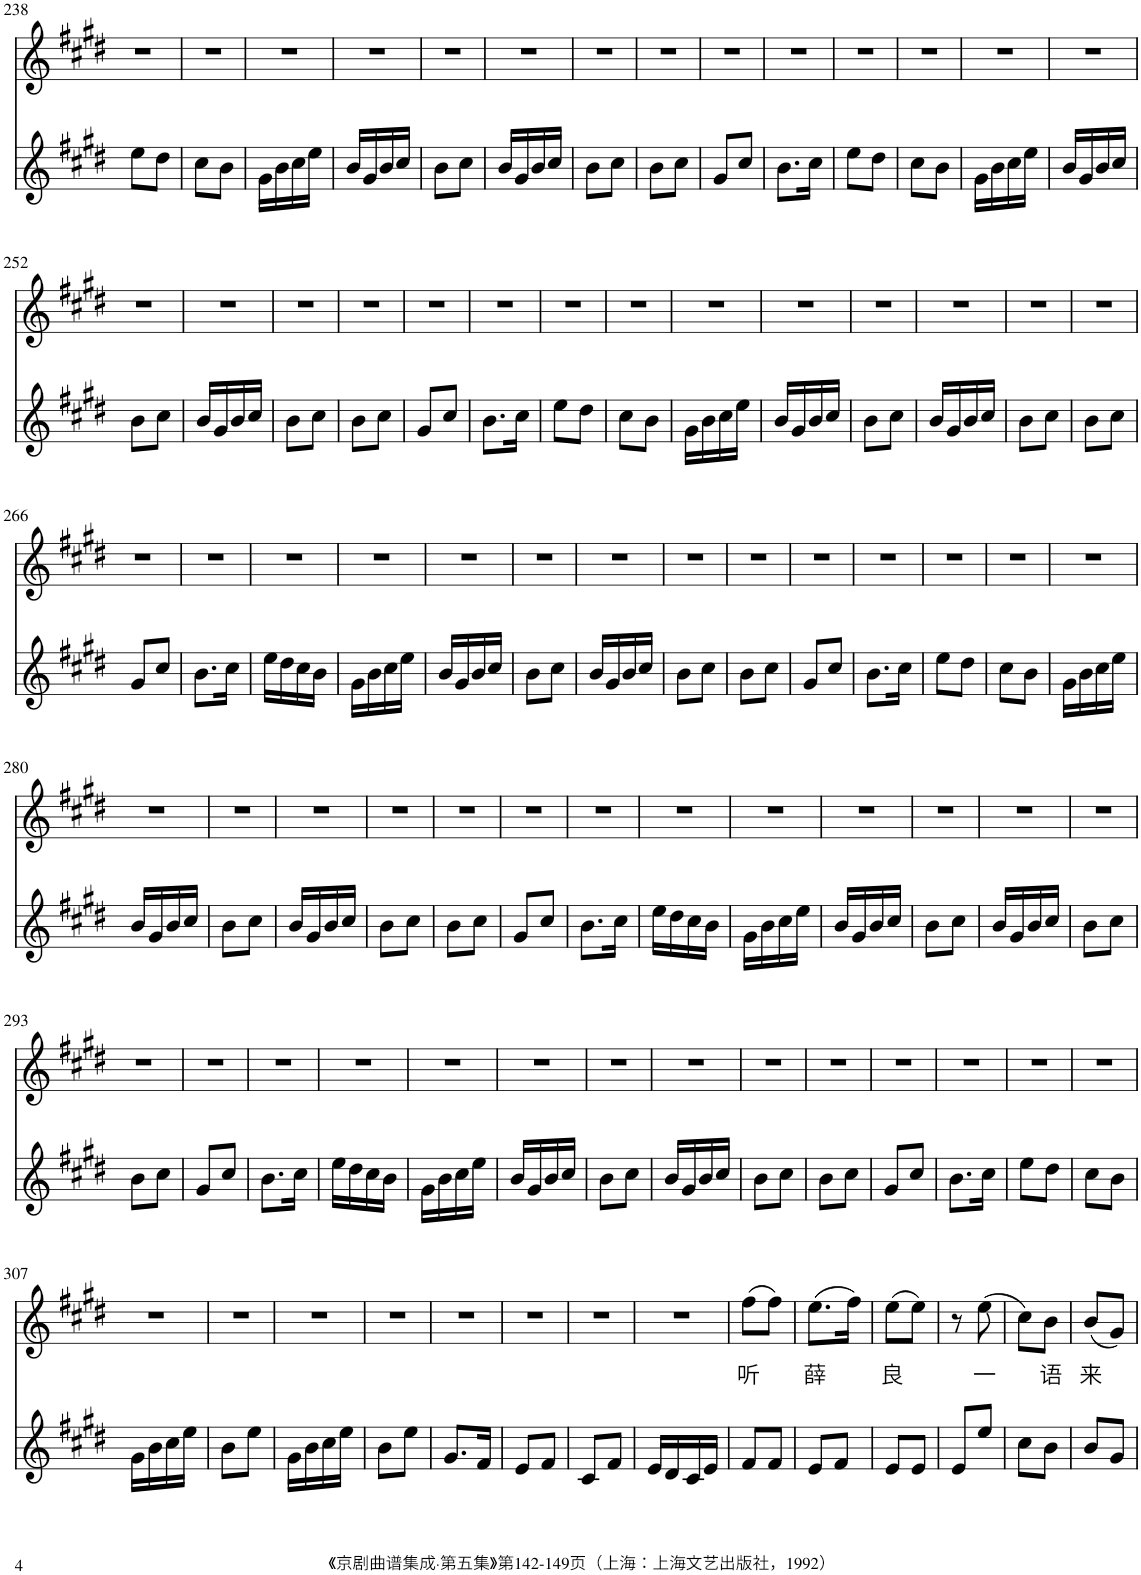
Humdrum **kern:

**kern	**kern	**text
*part2	*part1	*part1
*staff2	*staff1	*staff1
*I"Piano	*I"Piano	*
*I'Pno	*I'Pno	*
!!LO:PB:g=z
*clefG2	*clefG2	*
*k[f#c#g#d#]	*k[f#c#g#d#]	*
*M1/4	*M1/4	*
=238	=238	=238
8ee\L	4r	.
8dd#\J	.	.
=239	=239	=239
8cc#\L	4r	.
8b\J	.	.
=240	=240	=240
16g#\LL	4r	.
16b\	.	.
16cc#\	.	.
16ee\JJ	.	.
=241	=241	=241
16b/LL	4r	.
16g#/	.	.
16b/	.	.
16cc#/JJ	.	.
=242	=242	=242
8b\L	4r	.
8cc#\J	.	.
=243	=243	=243
16b/LL	4r	.
16g#/	.	.
16b/	.	.
16cc#/JJ	.	.
=244	=244	=244
8b\L	4r	.
8cc#\J	.	.
=245	=245	=245
8b\L	4r	.
8cc#\J	.	.
=246	=246	=246
8g#/L	4r	.
8cc#/J	.	.
=247	=247	=247
8.b\L	4r	.
16cc#\Jk	.	.
=248	=248	=248
8ee\L	4r	.
8dd#\J	.	.
=249	=249	=249
8cc#\L	4r	.
8b\J	.	.
=250	=250	=250
16g#\LL	4r	.
16b\	.	.
16cc#\	.	.
16ee\JJ	.	.
=251	=251	=251
16b/LL	4r	.
16g#/	.	.
16b/	.	.
16cc#/JJ	.	.
!!LO:LB:g=z
=252	=252	=252
8b\L	4r	.
8cc#\J	.	.
=253	=253	=253
16b/LL	4r	.
16g#/	.	.
16b/	.	.
16cc#/JJ	.	.
=254	=254	=254
8b\L	4r	.
8cc#\J	.	.
=255	=255	=255
8b\L	4r	.
8cc#\J	.	.
=256	=256	=256
8g#/L	4r	.
8cc#/J	.	.
=257	=257	=257
8.b\L	4r	.
16cc#\Jk	.	.
=258	=258	=258
8ee\L	4r	.
8dd#\J	.	.
=259	=259	=259
8cc#\L	4r	.
8b\J	.	.
=260	=260	=260
16g#\LL	4r	.
16b\	.	.
16cc#\	.	.
16ee\JJ	.	.
=261	=261	=261
16b/LL	4r	.
16g#/	.	.
16b/	.	.
16cc#/JJ	.	.
=262	=262	=262
8b\L	4r	.
8cc#\J	.	.
=263	=263	=263
16b/LL	4r	.
16g#/	.	.
16b/	.	.
16cc#/JJ	.	.
=264	=264	=264
8b\L	4r	.
8cc#\J	.	.
=265	=265	=265
8b\L	4r	.
8cc#\J	.	.
!!LO:LB:g=z
=266	=266	=266
8g#/L	4r	.
8cc#/J	.	.
=267	=267	=267
8.b\L	4r	.
16cc#\Jk	.	.
=268	=268	=268
16ee\LL	4r	.
16dd#\	.	.
16cc#\	.	.
16b\JJ	.	.
=269	=269	=269
16g#\LL	4r	.
16b\	.	.
16cc#\	.	.
16ee\JJ	.	.
=270	=270	=270
16b/LL	4r	.
16g#/	.	.
16b/	.	.
16cc#/JJ	.	.
=271	=271	=271
8b\L	4r	.
8cc#\J	.	.
=272	=272	=272
16b/LL	4r	.
16g#/	.	.
16b/	.	.
16cc#/JJ	.	.
=273	=273	=273
8b\L	4r	.
8cc#\J	.	.
=274	=274	=274
8b\L	4r	.
8cc#\J	.	.
=275	=275	=275
8g#/L	4r	.
8cc#/J	.	.
=276	=276	=276
8.b\L	4r	.
16cc#\Jk	.	.
=277	=277	=277
8ee\L	4r	.
8dd#\J	.	.
=278	=278	=278
8cc#\L	4r	.
8b\J	.	.
=279	=279	=279
16g#\LL	4r	.
16b\	.	.
16cc#\	.	.
16ee\JJ	.	.
!!LO:LB:g=z
=280	=280	=280
16b/LL	4r	.
16g#/	.	.
16b/	.	.
16cc#/JJ	.	.
=281	=281	=281
8b\L	4r	.
8cc#\J	.	.
=282	=282	=282
16b/LL	4r	.
16g#/	.	.
16b/	.	.
16cc#/JJ	.	.
=283	=283	=283
8b\L	4r	.
8cc#\J	.	.
=284	=284	=284
8b\L	4r	.
8cc#\J	.	.
=285	=285	=285
8g#/L	4r	.
8cc#/J	.	.
=286	=286	=286
8.b\L	4r	.
16cc#\Jk	.	.
=287	=287	=287
16ee\LL	4r	.
16dd#\	.	.
16cc#\	.	.
16b\JJ	.	.
=288	=288	=288
16g#\LL	4r	.
16b\	.	.
16cc#\	.	.
16ee\JJ	.	.
=289	=289	=289
16b/LL	4r	.
16g#/	.	.
16b/	.	.
16cc#/JJ	.	.
=290	=290	=290
8b\L	4r	.
8cc#\J	.	.
=291	=291	=291
16b/LL	4r	.
16g#/	.	.
16b/	.	.
16cc#/JJ	.	.
=292	=292	=292
8b\L	4r	.
8cc#\J	.	.
!!LO:LB:g=z
=293	=293	=293
8b\L	4r	.
8cc#\J	.	.
=294	=294	=294
8g#/L	4r	.
8cc#/J	.	.
=295	=295	=295
8.b\L	4r	.
16cc#\Jk	.	.
=296	=296	=296
16ee\LL	4r	.
16dd#\	.	.
16cc#\	.	.
16b\JJ	.	.
=297	=297	=297
16g#\LL	4r	.
16b\	.	.
16cc#\	.	.
16ee\JJ	.	.
=298	=298	=298
16b/LL	4r	.
16g#/	.	.
16b/	.	.
16cc#/JJ	.	.
=299	=299	=299
8b\L	4r	.
8cc#\J	.	.
=300	=300	=300
16b/LL	4r	.
16g#/	.	.
16b/	.	.
16cc#/JJ	.	.
=301	=301	=301
8b\L	4r	.
8cc#\J	.	.
=302	=302	=302
8b\L	4r	.
8cc#\J	.	.
=303	=303	=303
8g#/L	4r	.
8cc#/J	.	.
=304	=304	=304
8.b\L	4r	.
16cc#\Jk	.	.
=305	=305	=305
8ee\L	4r	.
8dd#\J	.	.
=306	=306	=306
8cc#\L	4r	.
8b\J	.	.
!!LO:LB:g=z
=307	=307	=307
16g#\LL	4r	.
16b\	.	.
16cc#\	.	.
16ee\JJ	.	.
=308	=308	=308
8b\L	4r	.
8ee\J	.	.
=309	=309	=309
16g#\LL	4r	.
16b\	.	.
16cc#\	.	.
16ee\JJ	.	.
=310	=310	=310
8b\L	4r	.
8ee\J	.	.
=311	=311	=311
8.g#/L	4r	.
16f#/Jk	.	.
=312	=312	=312
8e/L	4r	.
8f#/J	.	.
=313	=313	=313
8c#/L	4r	.
8f#/J	.	.
=314	=314	=314
16e/LL	4r	.
16d#/	.	.
16c#/	.	.
16e/JJ	.	.
=315	=315	=315
!	!	!LO:LY:b
8f#/L	(8ff#\L	听
8f#/J	8ff#\J)	.
=316	=316	=316
!	!	!LO:LY:b
8e/L	(8.ee\L	薛
8f#/J	.	.
.	16ff#\Jk)	.
=317	=317	=317
!	!	!LO:LY:b
8e/L	(8ee\L	良
8e/J	8ee\J)	.
=318	=318	=318
8e/L	8r	.
!	!	!LO:LY:b
8ee/J	(8ee\	一
=319	=319	=319
8cc#\L	8cc#\L)	.
!	!	!LO:LY:b
8b\J	8b\J	语
=320	=320	=320
!	!	!LO:LY:b
8b/L	(8b/L	来
8g#/J	8g#/J)	.
=	=	=
*-	*-	*-
